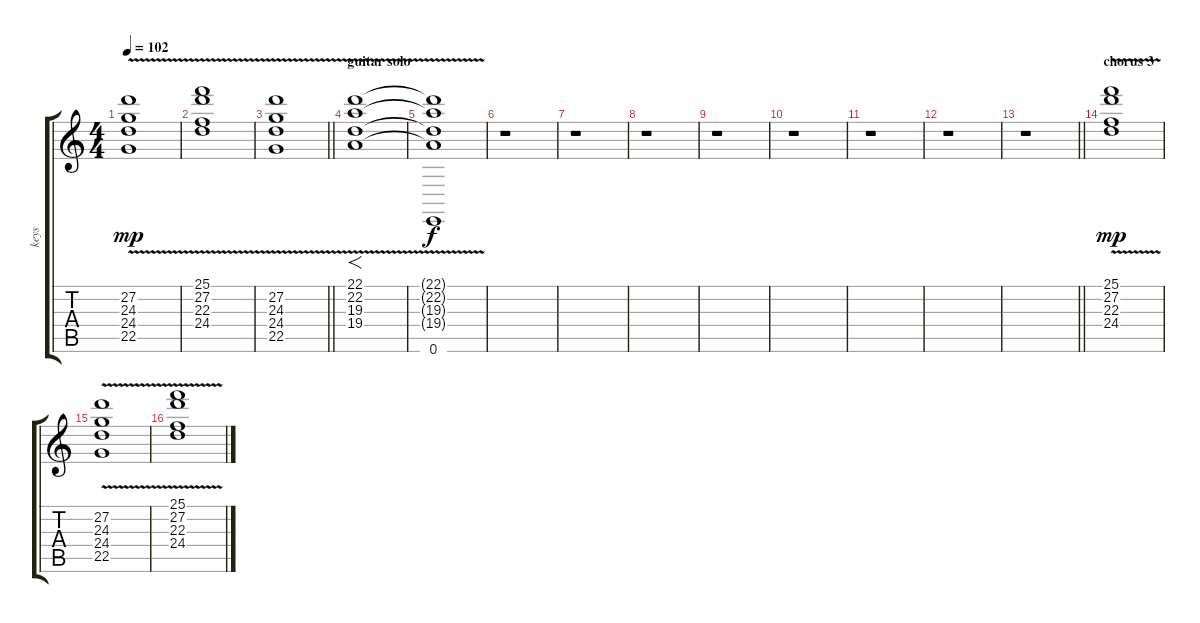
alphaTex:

\track ("keys" "keys") {instrument rockorgan}
\staff {score tabs}
\tuning (E4 B3 G3 D3 A2 E2) {hide}
\ts (4 4)
\tempo 102
\clef g2
\ks c
(27.2{v} 24.3{v} 24.4{v} 22.5{v}).1{dy mp} |
(25.1{v} 27.2{v} 22.3{v} 24.4{v}).1 |
\barLineRight lightlight
(27.2{v} 24.3{v} 24.4{v} 22.5{v}).1 |
\section ("" "guitar solo")
(22.1{v} 22.2{v} 19.3{v} 19.4{v}).1{f} |
(22.1{t} 22.2{t} 19.3{t} 19.4{t} 0.6).1{dy f} |
r.1 |
r.1 |
r.1 |
r.1 |
r.1 |
r.1 |
r.1 |
\barLineRight lightlight
r.1 |
\section ("" "chorus 3")
(25.1{v} 27.2{v} 22.3{v} 24.4{v}).1{dy mp} |
(27.2{v} 24.3{v} 24.4{v} 22.5{v}).1 |
(25.1{v} 27.2{v} 22.3{v} 24.4{v}).1
